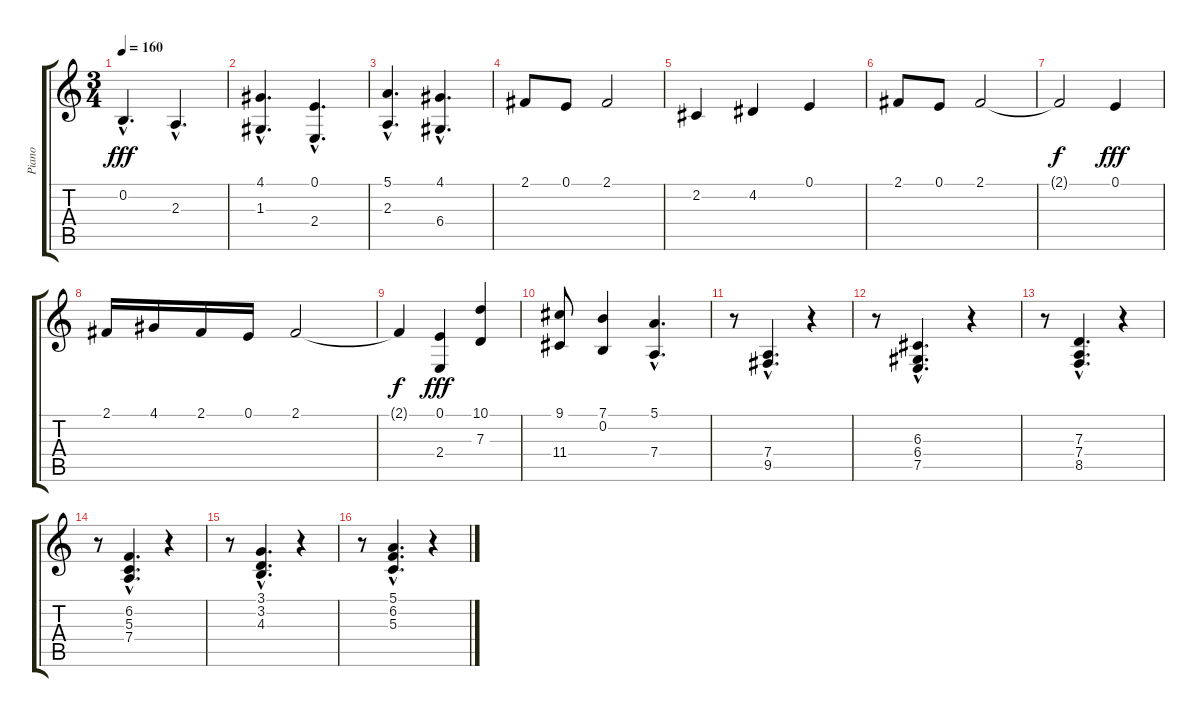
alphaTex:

\track ("Piano" "Piano") {instrument acousticgrandpiano}
\staff {score tabs}
\tuning (E4 B3 G3 D3 A2 E2) {hide}
\ts (3 4)
\tempo 160
\clef g2
\ks c
0.2{hac}.4{d dy fff} 2.3{hac}.4{d} |
(4.1{hac} 1.3{hac}).4{d} (0.1{hac} 2.4{hac}).4{d} |
(5.1{hac} 2.3{hac}).4{d} (4.1{hac} 6.4{hac}).4{d} |
2.1.8 0.1.8 2.1.2 |
2.2.4 4.2.4 0.1.4 |
2.1.8 0.1.8 2.1.2 |
2.1{t}.2{dy f} 0.1.4{dy fff} |
2.1.16 4.1.16 2.1.16 0.1.16 2.1.2 |
2.1{t}.4{dy f} (0.1 2.4).4{dy fff} (10.1 7.3).4 |
(9.1 11.4).8 (7.1 0.2).4 (5.1{hac} 7.4{hac}).4{d} |
r.8 (7.4{hac} 9.5{hac}).4{d} r.4 |
r.8 (6.3{hac} 6.4{hac} 7.5{hac}).4{d} r.4 |
r.8 (7.3{hac} 7.4{hac} 8.5{hac}).4{d} r.4 |
r.8 (6.2{hac} 5.3{hac} 7.4{hac}).4{d} r.4 |
r.8 (3.1{hac} 3.2{hac} 4.3{hac}).4{d} r.4 |
r.8 (5.1{hac} 6.2{hac} 5.3{hac}).4{d} r.4
